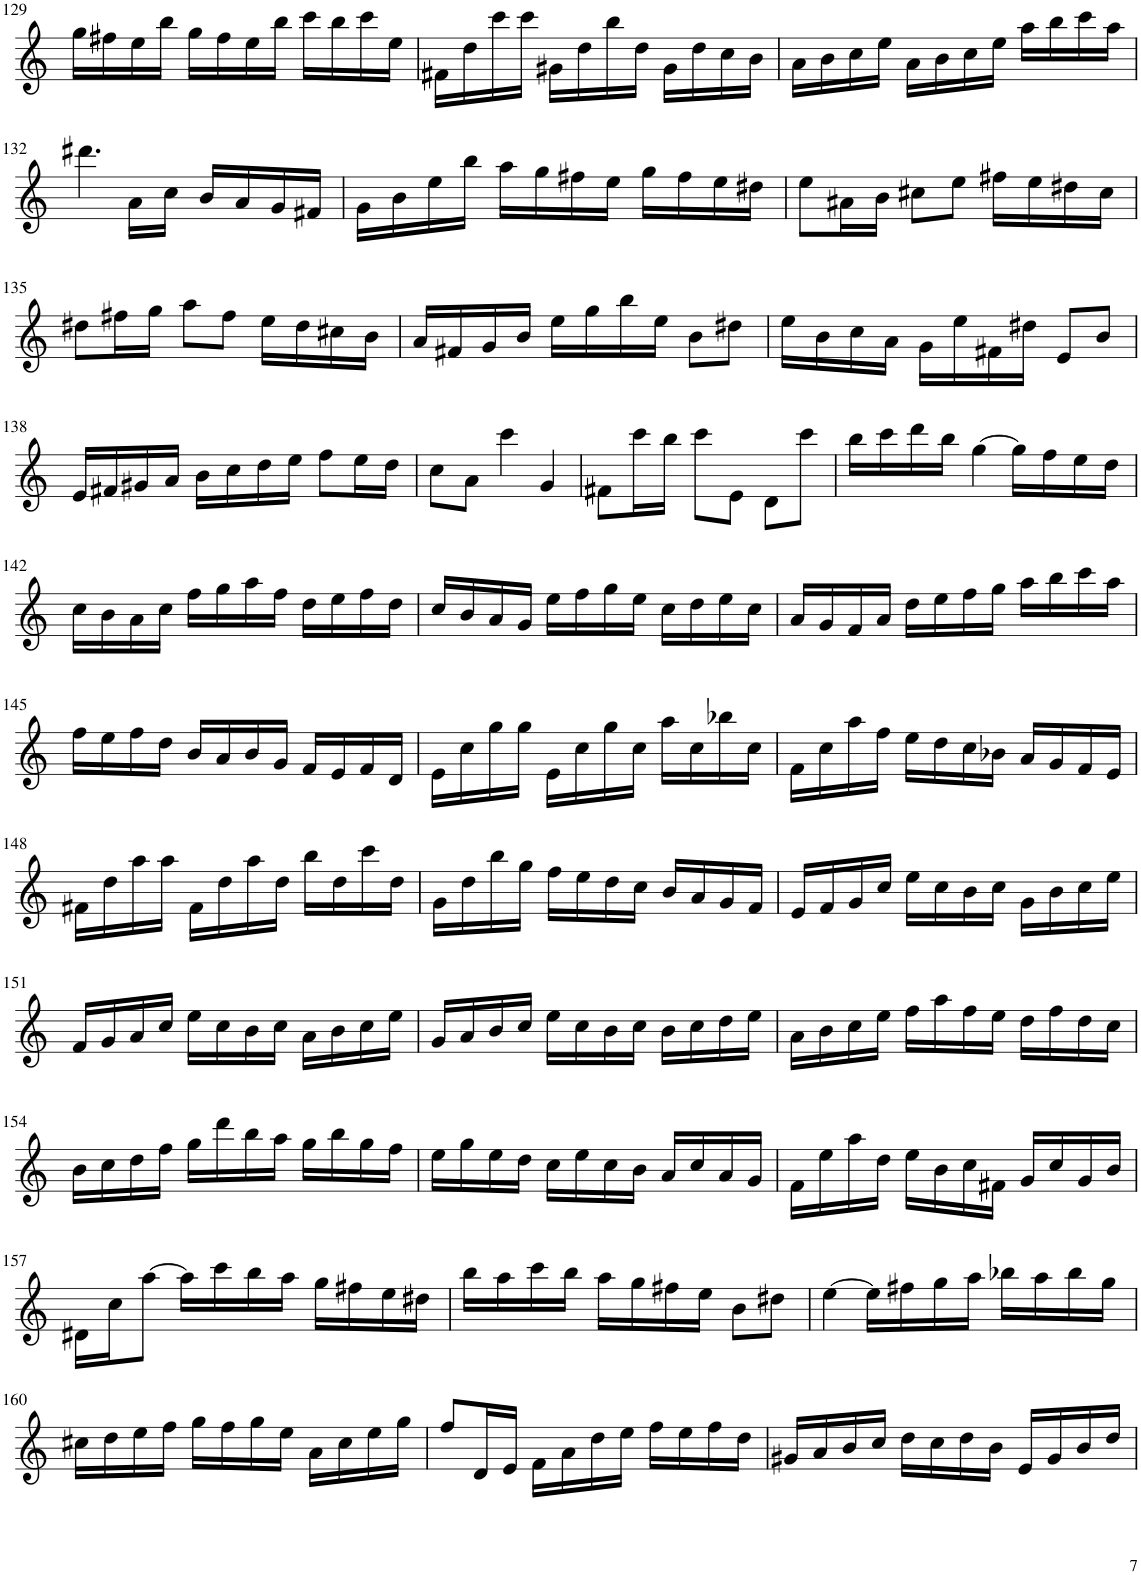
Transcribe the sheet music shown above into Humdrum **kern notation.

**kern
*part1
*staff1
*I"ハープ
!!LO:PB:g=z
*clefG2
*k[]
*M3/4
=129
16gg\LL
16ff#X\
16ee\
16bb\JJ
16gg\LL
16ff#\
16ee\
16bb\JJ
16ccc\LL
16bb\
16ccc\
16ee\JJ
=130
16f#X\LL
16dd\
16ccc\
16ccc\JJ
16g#X\LL
16dd\
16bb\
16dd\JJ
16g#\LL
16dd\
16cc\
16b\JJ
=131
16a\LL
16b\
16cc\
16ee\JJ
16a\LL
16b\
16cc\
16ee\JJ
16aa\LL
16bb\
16ccc\
16aa\JJ
!!LO:LB:g=z
=132
4.ddd#X\
16a\LL
16cc\JJ
16b/LL
16a/
16g/
16f#X/JJ
=133
16g\LL
16b\
16ee\
16bb\JJ
16aa\LL
16gg\
16ff#X\
16ee\JJ
16gg\LL
16ff#\
16ee\
16dd#X\JJ
=134
8ee\L
16a#X\L
16b\JJ
8cc#X\L
8ee\J
16ff#X\LL
16ee\
16dd#X\
16cc#\JJ
!!LO:LB:g=z
=135
8dd#X\L
16ff#X\L
16gg\JJ
8aa\L
8ff#\J
16ee\LL
16dd#\
16cc#X\
16b\JJ
=136
16a/LL
16f#X/
16g/
16b/JJ
16ee\LL
16gg\
16bb\
16ee\JJ
8b\L
8dd#X\J
=137
16ee\LL
16b\
16cc\
16a\JJ
16g\LL
16ee\
16f#X\
16dd#X\JJ
8e/L
8b/J
!!LO:LB:g=z
=138
16e/LL
16f#X/
16g#X/
16a/JJ
16b\LL
16cc\
16dd\
16ee\JJ
8ff\L
16ee\L
16dd\JJ
=139
8cc\L
8a\J
4ccc\
4g/
=140
8f#X\L
16ccc\L
16bb\JJ
8ccc\L
8e\J
8d\L
8ccc\J
=141
16bb\LL
16ccc\
16ddd\
16bb\JJ
[4gg\
16gg\LL]
16ff\
16ee\
16dd\JJ
!!LO:LB:g=z
=142
16cc\LL
16b\
16a\
16cc\JJ
16ff\LL
16gg\
16aa\
16ff\JJ
16dd\LL
16ee\
16ff\
16dd\JJ
=143
16cc/LL
16b/
16a/
16g/JJ
16ee\LL
16ff\
16gg\
16ee\JJ
16cc\LL
16dd\
16ee\
16cc\JJ
=144
16a/LL
16g/
16f/
16a/JJ
16dd\LL
16ee\
16ff\
16gg\JJ
16aa\LL
16bb\
16ccc\
16aa\JJ
!!LO:LB:g=z
=145
16ff\LL
16ee\
16ff\
16dd\JJ
16b/LL
16a/
16b/
16g/JJ
16f/LL
16e/
16f/
16d/JJ
=146
16e\LL
16cc\
16gg\
16gg\JJ
16e\LL
16cc\
16gg\
16cc\JJ
16aa\LL
16cc\
16bb-X\
16cc\JJ
=147
16f\LL
16cc\
16aa\
16ff\JJ
16ee\LL
16dd\
16cc\
16b-X\JJ
16a/LL
16g/
16f/
16e/JJ
!!LO:LB:g=z
=148
16f#X\LL
16dd\
16aa\
16aa\JJ
16f#\LL
16dd\
16aa\
16dd\JJ
16bb\LL
16dd\
16ccc\
16dd\JJ
=149
16g\LL
16dd\
16bb\
16gg\JJ
16ff\LL
16ee\
16dd\
16cc\JJ
16b/LL
16a/
16g/
16f/JJ
=150
16e/LL
16f/
16g/
16cc/JJ
16ee\LL
16cc\
16b\
16cc\JJ
16g\LL
16b\
16cc\
16ee\JJ
!!LO:LB:g=z
=151
16f/LL
16g/
16a/
16cc/JJ
16ee\LL
16cc\
16b\
16cc\JJ
16a\LL
16b\
16cc\
16ee\JJ
=152
16g/LL
16a/
16b/
16cc/JJ
16ee\LL
16cc\
16b\
16cc\JJ
16b\LL
16cc\
16dd\
16ee\JJ
=153
16a\LL
16b\
16cc\
16ee\JJ
16ff\LL
16aa\
16ff\
16ee\JJ
16dd\LL
16ff\
16dd\
16cc\JJ
!!LO:LB:g=z
=154
16b\LL
16cc\
16dd\
16ff\JJ
16gg\LL
16ddd\
16bb\
16aa\JJ
16gg\LL
16bb\
16gg\
16ff\JJ
=155
16ee\LL
16gg\
16ee\
16dd\JJ
16cc\LL
16ee\
16cc\
16b\JJ
16a/LL
16cc/
16a/
16g/JJ
=156
16f\LL
16ee\
16aa\
16dd\JJ
16ee\LL
16b\
16cc\
16f#X\JJ
16g/LL
16cc/
16g/
16b/JJ
!!LO:LB:g=z
=157
16d#X\LL
16cc\J
[8aa\J
16aa\LL]
16ccc\
16bb\
16aa\JJ
16gg\LL
16ff#X\
16ee\
16dd#X\JJ
=158
16bb\LL
16aa\
16ccc\
16bb\JJ
16aa\LL
16gg\
16ff#X\
16ee\JJ
8b\L
8dd#X\J
=159
[4ee\
16ee\LL]
16ff#X\
16gg\
16aa\JJ
16bb-X\LL
16aa\
16bb-\
16gg\JJ
!!LO:LB:g=z
=160
16cc#X\LL
16dd\
16ee\
16ff\JJ
16gg\LL
16ff\
16gg\
16ee\JJ
16a\LL
16cc#\
16ee\
16gg\JJ
=161
8ff/L
16d/L
16e/JJ
16f\LL
16a\
16dd\
16ee\JJ
16ff\LL
16ee\
16ff\
16dd\JJ
=162
16g#X/LL
16a/
16b/
16cc/JJ
16dd\LL
16cc\
16dd\
16b\JJ
16e/LL
16g#/
16b/
16dd/JJ
=
*-
